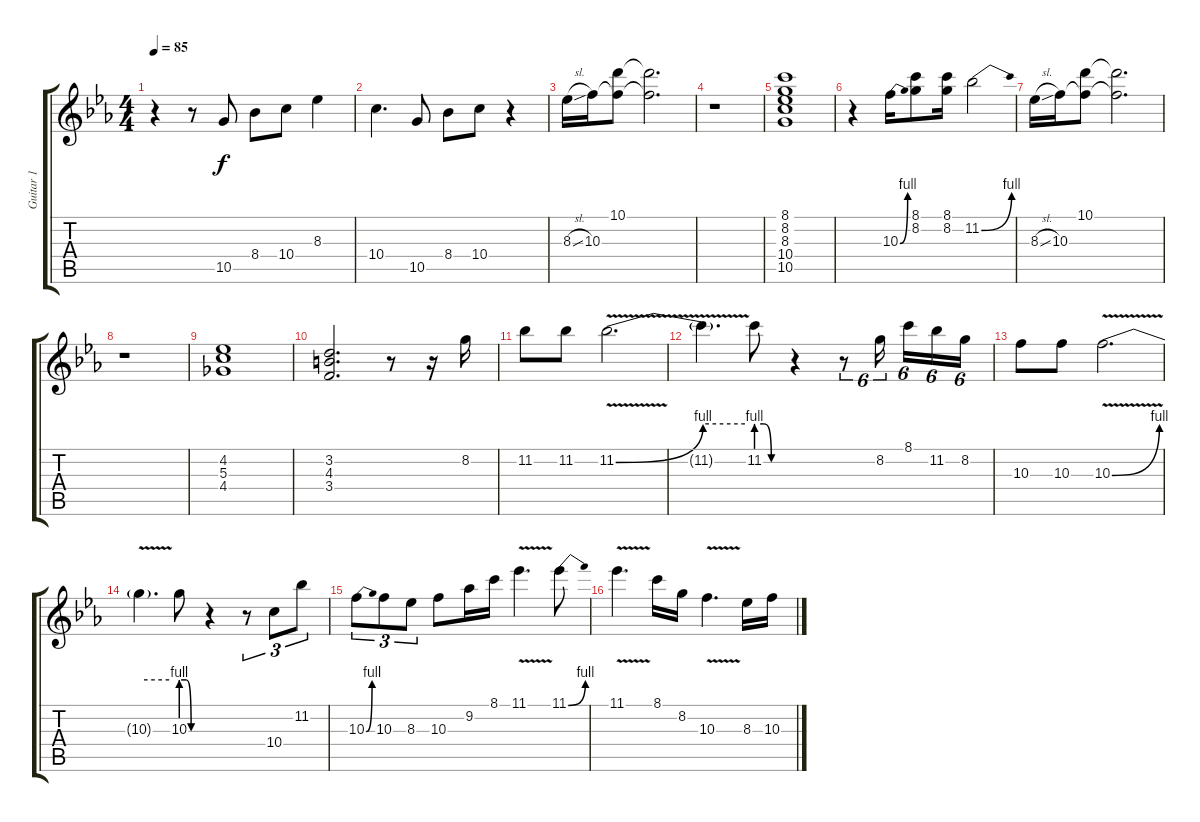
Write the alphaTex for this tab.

\track ("Guitar 1" "Guitar 1") {instrument overdrivenguitar}
\staff {score tabs}
\tuning (E4 B3 G3 D3 A2 E2) {hide}
\ts (4 4)
\tempo 85
\clef g2
\ks eb
r.4{dy f} r.8 10.5.8 8.4.8 10.4.8 8.3.4 |
10.4.4{d} 10.5.8 8.4.8 10.4.8 r.4 |
8.3{sl}.16 10.3.16 (10.1 10.3{t}).8 (10.1{t} 10.3{t}).2{d} |
r.1 |
(8.1 8.2 8.3 10.4 10.5).1 |
r.4 10.3{be (bend 0 0 60 4)}.16 (8.1 8.2).8 (8.1 8.2).16 11.2{be (bend 0 0 60 4)}.2 |
8.3{sl}.16 10.3.16 (10.1 10.3{t}).8 (10.1{t} 10.3{t}).2{d} |
r.1 |
(4.2 5.3 4.4).1 |
(3.2 4.3 3.4).2{d} r.8 r.16 8.2.16 |
11.2.8 11.2.8 11.2{be (bend 0 0 60 4) v}.2{d} |
11.2{be (hold 0 4 60 4) v t}.4{d} 11.2{be (custom 0 4 15 4 30 0 60 0)}.8 r.4 r.8{tu (6 4)} 8.2.16{tu (6 4) beam splitsecondary} 8.1.16{tu (6 4)} 11.2.16{tu (6 4)} 8.2.16{tu (6 4)} |
10.3.8 10.3.8 10.3{be (bend 0 0 60 4) v}.2{d} |
10.3{be (hold 0 4 60 4) v t}.4{d} 10.3{be (custom 0 4 15 4 30 0 60 0)}.8 r.4 r.8{tu (3 2)} 10.4.8{tu (3 2)} 11.2.8{tu (3 2)} |
10.3{be (bend 0 0 60 4)}.8{tu (3 2)} 10.3.8{tu (3 2)} 8.3.8{tu (3 2)} 10.3.8 9.2.16 8.1.16 11.1{v}.4{d} 11.1{be (bend 0 0 60 4)}.8 |
11.1{v}.4{d} 8.1.16 8.2.16 10.3{v}.4{d} 8.3.16 10.3.16
